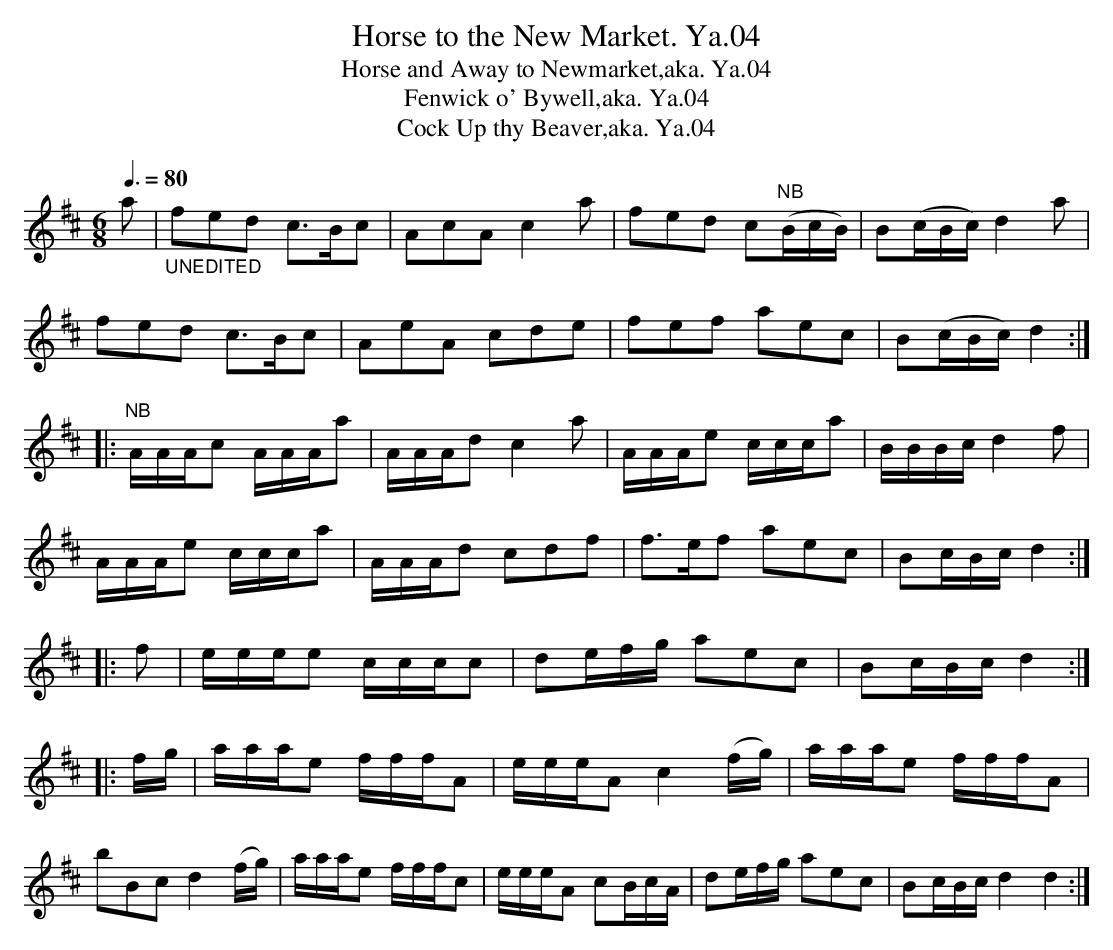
X:1
T:Horse to the New Market. Ya.04
T:Horse and Away to Newmarket,aka. Ya.04
T:Fenwick o' Bywell,aka. Ya.04
T:Cock Up thy Beaver,aka. Ya.04
L:1/8
M:6/8
Q:3/8=80
K:D
a|"_UNEDITED"fed c>Bc|AcAc2a|fed c"NB"(B/c/B/)|B(c/B/c/) d2a|
fed c>Bc|AeA cde|fef aec|B(c/B/c/)d2:|
|:"NB"A/A/A/c A/A/A/a|A/A/A/d c2a|A/A/A/e c/c/c/a|B/B/B/c/ d2f|
A/A/A/e c/c/c/a|A/A/A/d cdf|f>ef aec|Bc/B/c/d2:|
|:f|e/e/e/e c/c/c/c|de/f/g/ aec|Bc/B/c/ d2:|
|:f/g/|a/a/a/e f/f/f/A|e/e/e/Ac2 (f/g/)|a/a/a/e f/f/f/A|
bBcd2 (f/g/)|a/a/a/e f/f/f/c|e/e/e/A cB/c/A/|de/f/g/ aec|Bc/B/c/ d2d2:|
